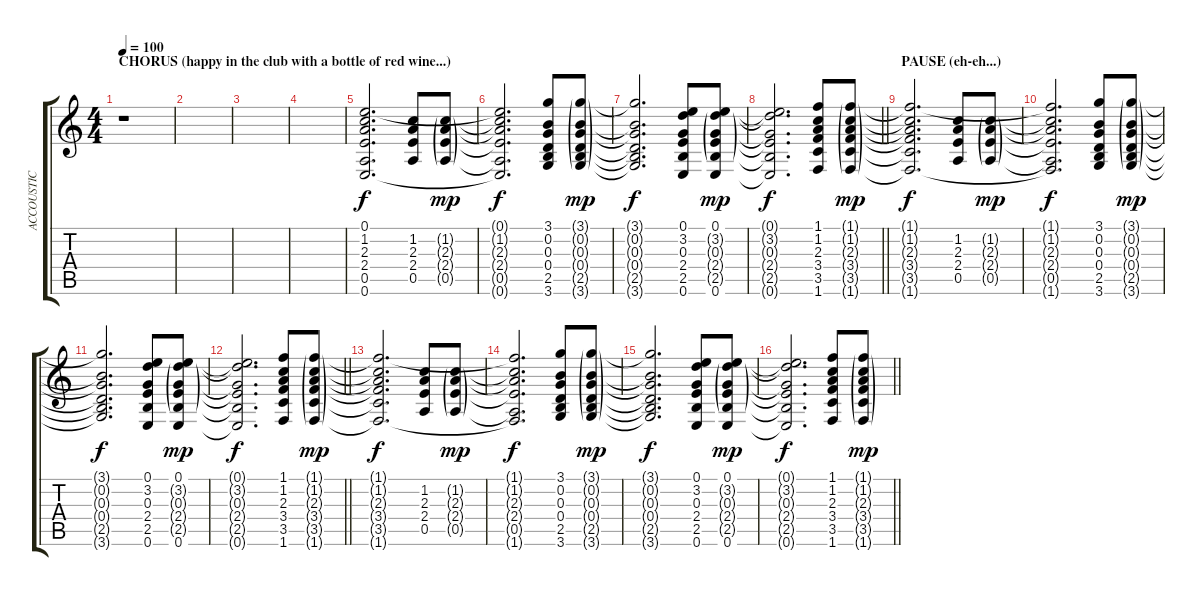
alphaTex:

\track ("ACCOUSTIC (DELAY)" "ACCOUSTIC ") {instrument acousticguitarsteel}
\staff {score tabs}
\tuning (E4 B3 G3 D3 A2 E2) {hide}
\ts (4 4)
\section ("" "CHORUS (happy in the club with a bottle of red wine...)")
\tempo 100
\clef g2
\ks c
r.1{dy f} |
|
|
|
(0.1 1.2 2.3 2.4 0.5 0.6).2{d} (1.2 2.3 2.4 0.5).8 (1.2{g} 2.3{g} 2.4{g} 0.5{g}).8{dy mp} |
(0.1{t} 1.2{t} 2.3{t} 2.4{t} 0.5{t} 0.6{t}).2{d dy f} (3.1 0.2 0.3 0.4 2.5 3.6).8 (3.1{g} 0.2{g} 0.3{g} 0.4{g} 2.5{g} 3.6{g}).8{dy mp} |
(3.1{t} 0.2{t} 0.3{t} 0.4{t} 2.5{t} 3.6{t}).2{d dy f} (0.1 3.2 0.3 2.4 2.5 0.6).8 (0.1 3.2{g} 0.3{g} 2.4{g} 2.5{g} 0.6).8{dy mp} |
\barLineRight lightlight
(0.1{t} 3.2{t} 0.3{t} 2.4{t} 2.5{t} 0.6{t}).2{d dy f} (1.1 1.2 2.3 3.4 3.5 1.6).8 (1.1{g} 1.2{g} 2.3{g} 3.4{g} 3.5{g} 1.6{g}).8{dy mp} |
\section ("" "PAUSE (eh-eh...)")
(1.1{t} 1.2{t} 2.3{t} 3.4{t} 3.5{t} 1.6{t}).2{d dy f} (1.2 2.3 2.4 0.5).8 (1.2{g} 2.3{g} 2.4{g} 0.5{g}).8{dy mp} |
(1.1{t} 1.2{t} 2.3{t} 2.4{t} 0.5{t} 1.6{t}).2{d dy f} (3.1 0.2 0.3 0.4 2.5 3.6).8 (3.1{g} 0.2{g} 0.3{g} 0.4{g} 2.5{g} 3.6{g}).8{dy mp} |
(3.1{t} 0.2{t} 0.3{t} 0.4{t} 2.5{t} 3.6{t}).2{d dy f} (0.1 3.2 0.3 2.4 2.5 0.6).8 (0.1 3.2{g} 0.3{g} 2.4{g} 2.5{g} 0.6).8{dy mp} |
\barLineRight lightlight
(0.1{t} 3.2{t} 0.3{t} 2.4{t} 2.5{t} 0.6{t}).2{d dy f} (1.1 1.2 2.3 3.4 3.5 1.6).8 (1.1{g} 1.2{g} 2.3{g} 3.4{g} 3.5{g} 1.6{g}).8{dy mp} |
(1.1{t} 1.2{t} 2.3{t} 3.4{t} 3.5{t} 1.6{t}).2{d dy f} (1.2 2.3 2.4 0.5).8 (1.2{g} 2.3{g} 2.4{g} 0.5{g}).8{dy mp} |
(1.1{t} 1.2{t} 2.3{t} 2.4{t} 0.5{t} 1.6{t}).2{d dy f} (3.1 0.2 0.3 0.4 2.5 3.6).8 (3.1{g} 0.2{g} 0.3{g} 0.4{g} 2.5{g} 3.6{g}).8{dy mp} |
(3.1{t} 0.2{t} 0.3{t} 0.4{t} 2.5{t} 3.6{t}).2{d dy f} (0.1 3.2 0.3 2.4 2.5 0.6).8 (0.1 3.2{g} 0.3{g} 2.4{g} 2.5{g} 0.6).8{dy mp} |
\barLineRight lightlight
(0.1{t} 3.2{t} 0.3{t} 2.4{t} 2.5{t} 0.6{t}).2{d dy f} (1.1 1.2 2.3 3.4 3.5 1.6).8 (1.1{g} 1.2{g} 2.3{g} 3.4{g} 3.5{g} 1.6{g}).8{dy mp}
